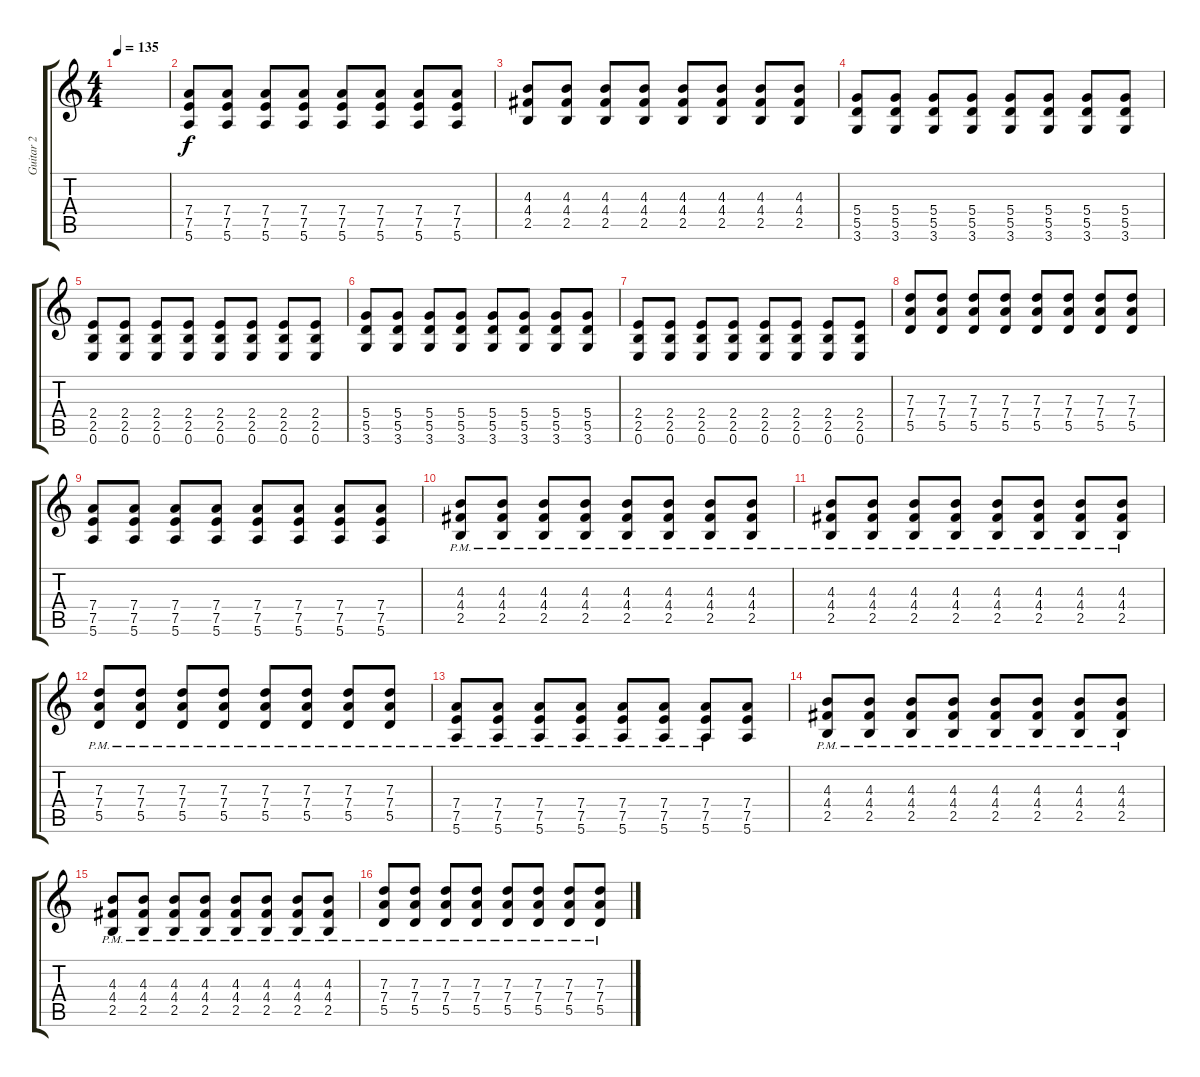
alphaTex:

\track ("Guitar 2" "Guitar 2") {instrument distortionguitar}
\staff {score tabs}
\tuning (E4 B3 G3 D3 A2 E2) {hide}
\ts (4 4)
\tempo 135
\clef g2
\ks c
|
(7.4 7.5 5.6).8 (7.4 7.5 5.6).8 (7.4 7.5 5.6).8 (7.4 7.5 5.6).8 (7.4 7.5 5.6).8 (7.4 7.5 5.6).8 (7.4 7.5 5.6).8 (7.4 7.5 5.6).8 |
(4.3 4.4 2.5).8 (4.3 4.4 2.5).8 (4.3 4.4 2.5).8 (4.3 4.4 2.5).8 (4.3 4.4 2.5).8 (4.3 4.4 2.5).8 (4.3 4.4 2.5).8 (4.3 4.4 2.5).8 |
(5.4 5.5 3.6).8 (5.4 5.5 3.6).8 (5.4 5.5 3.6).8 (5.4 5.5 3.6).8 (5.4 5.5 3.6).8 (5.4 5.5 3.6).8 (5.4 5.5 3.6).8 (5.4 5.5 3.6).8 |
(2.4 2.5 0.6).8 (2.4 2.5 0.6).8 (2.4 2.5 0.6).8 (2.4 2.5 0.6).8 (2.4 2.5 0.6).8 (2.4 2.5 0.6).8 (2.4 2.5 0.6).8 (2.4 2.5 0.6).8 |
(5.4 5.5 3.6).8 (5.4 5.5 3.6).8 (5.4 5.5 3.6).8 (5.4 5.5 3.6).8 (5.4 5.5 3.6).8 (5.4 5.5 3.6).8 (5.4 5.5 3.6).8 (5.4 5.5 3.6).8 |
(2.4 2.5 0.6).8 (2.4 2.5 0.6).8 (2.4 2.5 0.6).8 (2.4 2.5 0.6).8 (2.4 2.5 0.6).8 (2.4 2.5 0.6).8 (2.4 2.5 0.6).8 (2.4 2.5 0.6).8 |
(7.3 7.4 5.5).8 (7.3 7.4 5.5).8 (7.3 7.4 5.5).8 (7.3 7.4 5.5).8 (7.3 7.4 5.5).8 (7.3 7.4 5.5).8 (7.3 7.4 5.5).8 (7.3 7.4 5.5).8 |
(7.4 7.5 5.6).8 (7.4 7.5 5.6).8 (7.4 7.5 5.6).8 (7.4 7.5 5.6).8 (7.4 7.5 5.6).8 (7.4 7.5 5.6).8 (7.4 7.5 5.6).8 (7.4 7.5 5.6).8 |
(4.3 4.4 2.5{pm}).8 (4.3 4.4 2.5{pm}).8 (4.3 4.4 2.5{pm}).8 (4.3 4.4 2.5{pm}).8 (4.3 4.4 2.5{pm}).8 (4.3 4.4 2.5{pm}).8 (4.3 4.4 2.5{pm}).8 (4.3 4.4 2.5{pm}).8 |
(4.3 4.4 2.5{pm}).8 (4.3 4.4 2.5{pm}).8 (4.3 4.4 2.5{pm}).8 (4.3 4.4 2.5{pm}).8 (4.3 4.4 2.5{pm}).8 (4.3 4.4 2.5{pm}).8 (4.3 4.4 2.5{pm}).8 (4.3 4.4 2.5{pm}).8 |
(7.3 7.4 5.5{pm}).8 (7.3 7.4 5.5{pm}).8 (7.3 7.4 5.5{pm}).8 (7.3 7.4 5.5{pm}).8 (7.3 7.4 5.5{pm}).8 (7.3 7.4 5.5{pm}).8 (7.3 7.4 5.5{pm}).8 (7.3 7.4 5.5{pm}).8 |
(7.4 7.5 5.6{pm}).8 (7.4 7.5 5.6{pm}).8 (7.4 7.5 5.6{pm}).8 (7.4 7.5 5.6{pm}).8 (7.4 7.5 5.6{pm}).8 (7.4 7.5 5.6{pm}).8 (7.4 7.5 5.6{pm}).8 (7.4 7.5 5.6).8 |
(4.3 4.4 2.5{pm}).8 (4.3 4.4 2.5{pm}).8 (4.3 4.4 2.5{pm}).8 (4.3 4.4 2.5{pm}).8 (4.3 4.4 2.5{pm}).8 (4.3 4.4 2.5{pm}).8 (4.3 4.4 2.5{pm}).8 (4.3 4.4 2.5{pm}).8 |
(4.3 4.4 2.5{pm}).8 (4.3 4.4 2.5{pm}).8 (4.3 4.4 2.5{pm}).8 (4.3 4.4 2.5{pm}).8 (4.3 4.4 2.5{pm}).8 (4.3 4.4 2.5{pm}).8 (4.3 4.4 2.5{pm}).8 (4.3 4.4 2.5{pm}).8 |
(7.3 7.4 5.5{pm}).8 (7.3 7.4 5.5{pm}).8 (7.3 7.4 5.5{pm}).8 (7.3 7.4 5.5{pm}).8 (7.3 7.4 5.5{pm}).8 (7.3 7.4 5.5{pm}).8 (7.3 7.4 5.5{pm}).8 (7.3 7.4 5.5{pm}).8
